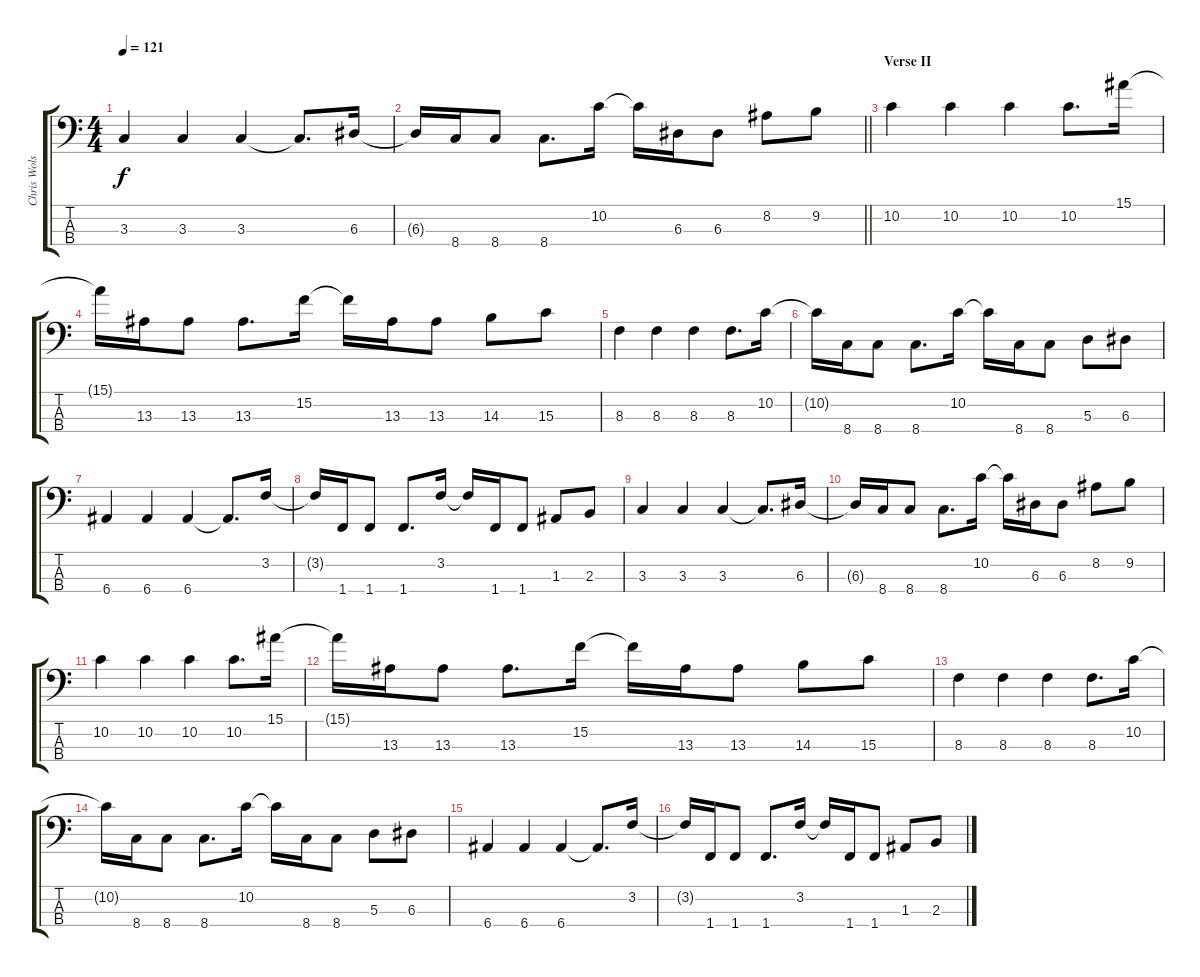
\track ("Chris Wolstenholme - Bass" "Chris Wols") {instrument fretlessbass}
\staff {score tabs}
\tuning (G2 D2 A1 E1) {hide}
\ts (4 4)
\tempo 121
\clef f4
\ks c
3.3.4{dy f} 3.3.4 3.3.4 3.3{t}.8{d} 6.3.16 |
\barLineRight lightlight
6.3{t}.16 8.4.16 8.4.8 8.4.8{d} 10.2.16 10.2{t}.16 6.3.16 6.3.8 8.2.8 9.2.8 |
\section ("" "Verse II")
10.2.4 10.2.4 10.2.4 10.2.8{d} 15.1.16 |
15.1{t}.16 13.3.16 13.3.8 13.3.8{d} 15.2.16 15.2{t}.16 13.3.16 13.3.8 14.3.8 15.3.8 |
8.3.4 8.3.4 8.3.4 8.3.8{d} 10.2.16 |
10.2{t}.16 8.4.16 8.4.8 8.4.8{d} 10.2.16 10.2{t}.16 8.4.16 8.4.8 5.3.8 6.3.8 |
6.4.4 6.4.4 6.4.4 6.4{t}.8{d} 3.2.16 |
3.2{t}.16 1.4.16 1.4.8 1.4.8{d} 3.2.16 3.2{t}.16 1.4.16 1.4.8 1.3.8 2.3.8 |
3.3.4 3.3.4 3.3.4 3.3{t}.8{d} 6.3.16 |
6.3{t}.16 8.4.16 8.4.8 8.4.8{d} 10.2.16 10.2{t}.16 6.3.16 6.3.8 8.2.8 9.2.8 |
10.2.4 10.2.4 10.2.4 10.2.8{d} 15.1.16 |
15.1{t}.16 13.3.16 13.3.8 13.3.8{d} 15.2.16 15.2{t}.16 13.3.16 13.3.8 14.3.8 15.3.8 |
8.3.4 8.3.4 8.3.4 8.3.8{d} 10.2.16 |
10.2{t}.16 8.4.16 8.4.8 8.4.8{d} 10.2.16 10.2{t}.16 8.4.16 8.4.8 5.3.8 6.3.8 |
6.4.4 6.4.4 6.4.4 6.4{t}.8{d} 3.2.16 |
3.2{t}.16 1.4.16 1.4.8 1.4.8{d} 3.2.16 3.2{t}.16 1.4.16 1.4.8 1.3.8 2.3.8
